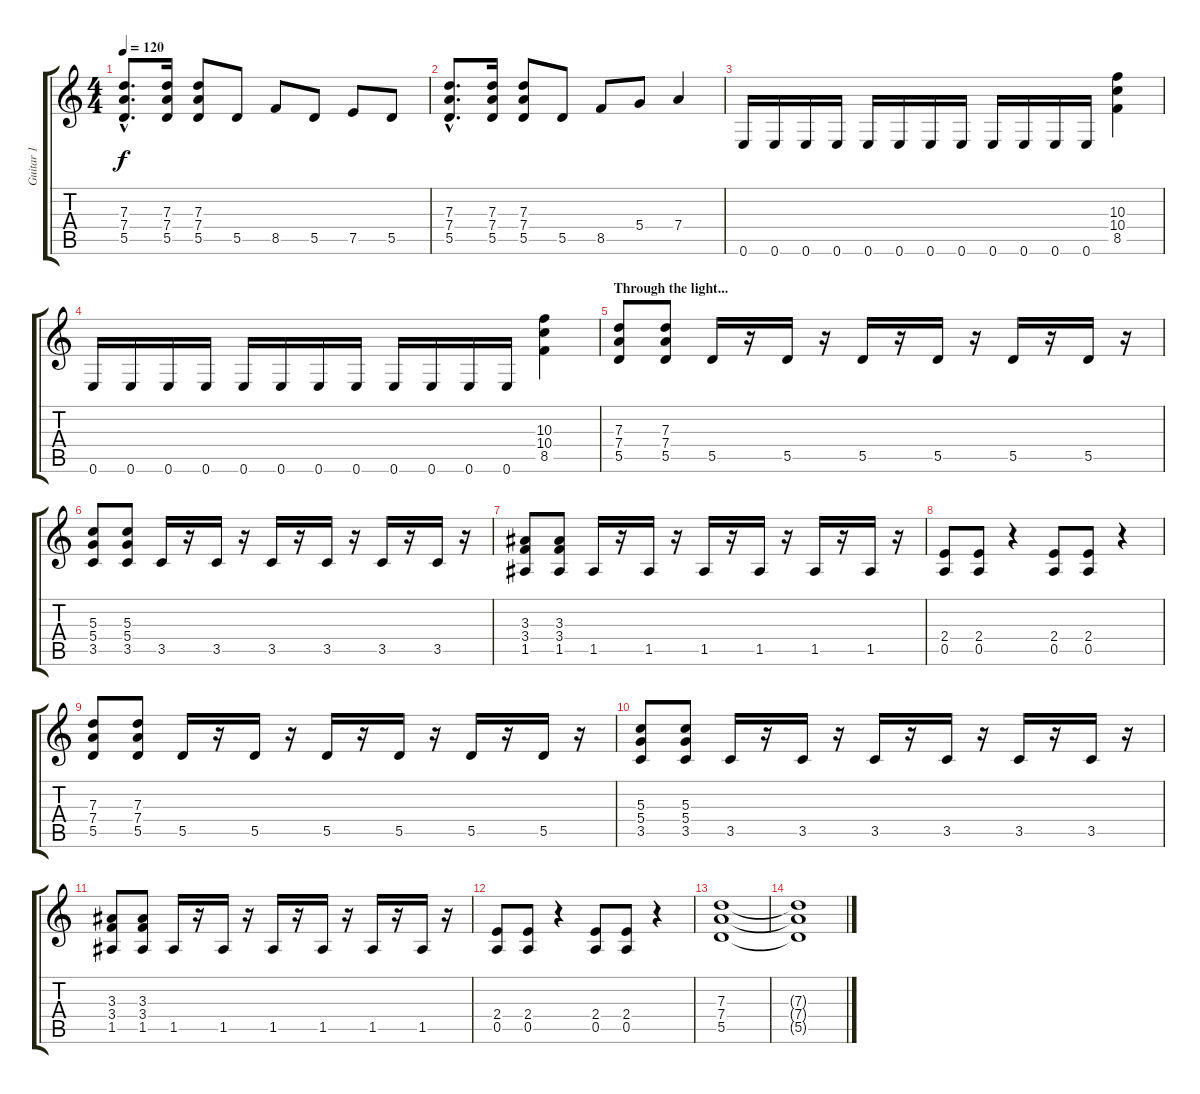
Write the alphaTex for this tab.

\track ("Guitar 1" "Guitar 1") {instrument distortionguitar}
\staff {score tabs}
\tuning (E4 B3 G3 D3 A2 E2) {hide}
\ts (4 4)
\tempo 120
\clef g2
\ks c
(7.3{hac} 7.4{hac} 5.5{hac}).8{d dy f} (7.3 7.4 5.5).16 (7.3 7.4 5.5).8 5.5.8 8.5.8 5.5.8 7.5.8 5.5.8 |
(7.3{hac} 7.4{hac} 5.5{hac}).8{d} (7.3 7.4 5.5).16 (7.3 7.4 5.5).8 5.5.8 8.5.8 5.4.8 7.4.4 |
0.6.16 0.6.16 0.6.16 0.6.16 0.6.16 0.6.16 0.6.16 0.6.16 0.6.16 0.6.16 0.6.16 0.6.16 (10.3 10.4 8.5).4 |
0.6.16 0.6.16 0.6.16 0.6.16 0.6.16 0.6.16 0.6.16 0.6.16 0.6.16 0.6.16 0.6.16 0.6.16 (10.3 10.4 8.5).4 |
\section ("" "Through the light...")
(7.3 7.4 5.5).8 (7.3 7.4 5.5).8 5.5.16 r.16 5.5.16 r.16 5.5.16 r.16 5.5.16 r.16 5.5.16 r.16 5.5.16 r.16 |
(5.3 5.4 3.5).8 (5.3 5.4 3.5).8 3.5.16 r.16 3.5.16 r.16 3.5.16 r.16 3.5.16 r.16 3.5.16 r.16 3.5.16 r.16 |
(3.3 3.4 1.5).8 (3.3 3.4 1.5).8 1.5.16 r.16 1.5.16 r.16 1.5.16 r.16 1.5.16 r.16 1.5.16 r.16 1.5.16 r.16 |
(2.4 0.5).8 (2.4 0.5).8 r.4 (2.4 0.5).8 (2.4 0.5).8 r.4 |
(7.3 7.4 5.5).8 (7.3 7.4 5.5).8 5.5.16 r.16 5.5.16 r.16 5.5.16 r.16 5.5.16 r.16 5.5.16 r.16 5.5.16 r.16 |
(5.3 5.4 3.5).8 (5.3 5.4 3.5).8 3.5.16 r.16 3.5.16 r.16 3.5.16 r.16 3.5.16 r.16 3.5.16 r.16 3.5.16 r.16 |
(3.3 3.4 1.5).8 (3.3 3.4 1.5).8 1.5.16 r.16 1.5.16 r.16 1.5.16 r.16 1.5.16 r.16 1.5.16 r.16 1.5.16 r.16 |
(2.4 0.5).8 (2.4 0.5).8 r.4 (2.4 0.5).8 (2.4 0.5).8 r.4 |
(7.3 7.4 5.5).1 |
(7.3{t} 7.4{t} 5.5{t}).1
